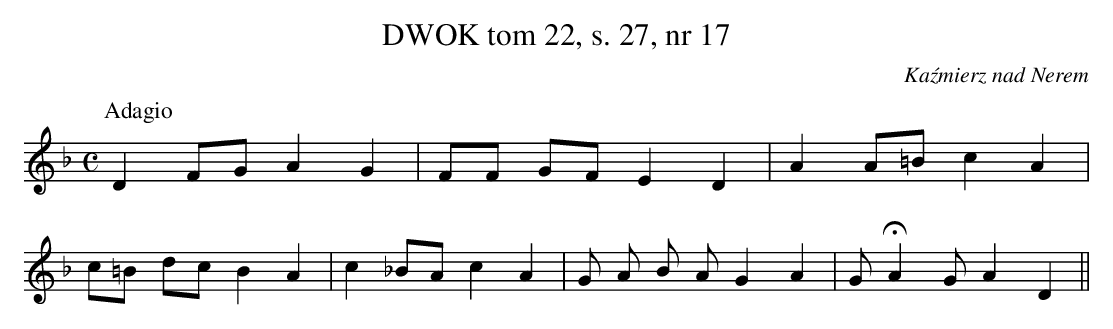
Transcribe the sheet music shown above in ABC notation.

X:1
T: DWOK tom 22, s. 27, nr 17
O: Kaźmierz nad Nerem
L: 1/16
M: C
K: F
P:Adagio
D4 F2G2 A4 G4 | F2F2 G2F2 E4 D4 | A4 A2=B2 c4 A4 |
c2=B2 d2c2 B4 A4 | c4_B2A2 c4 A4 | G2 A2 B2 A2 G4 A4 | G2 HA4 G2 A4 D4 ||
